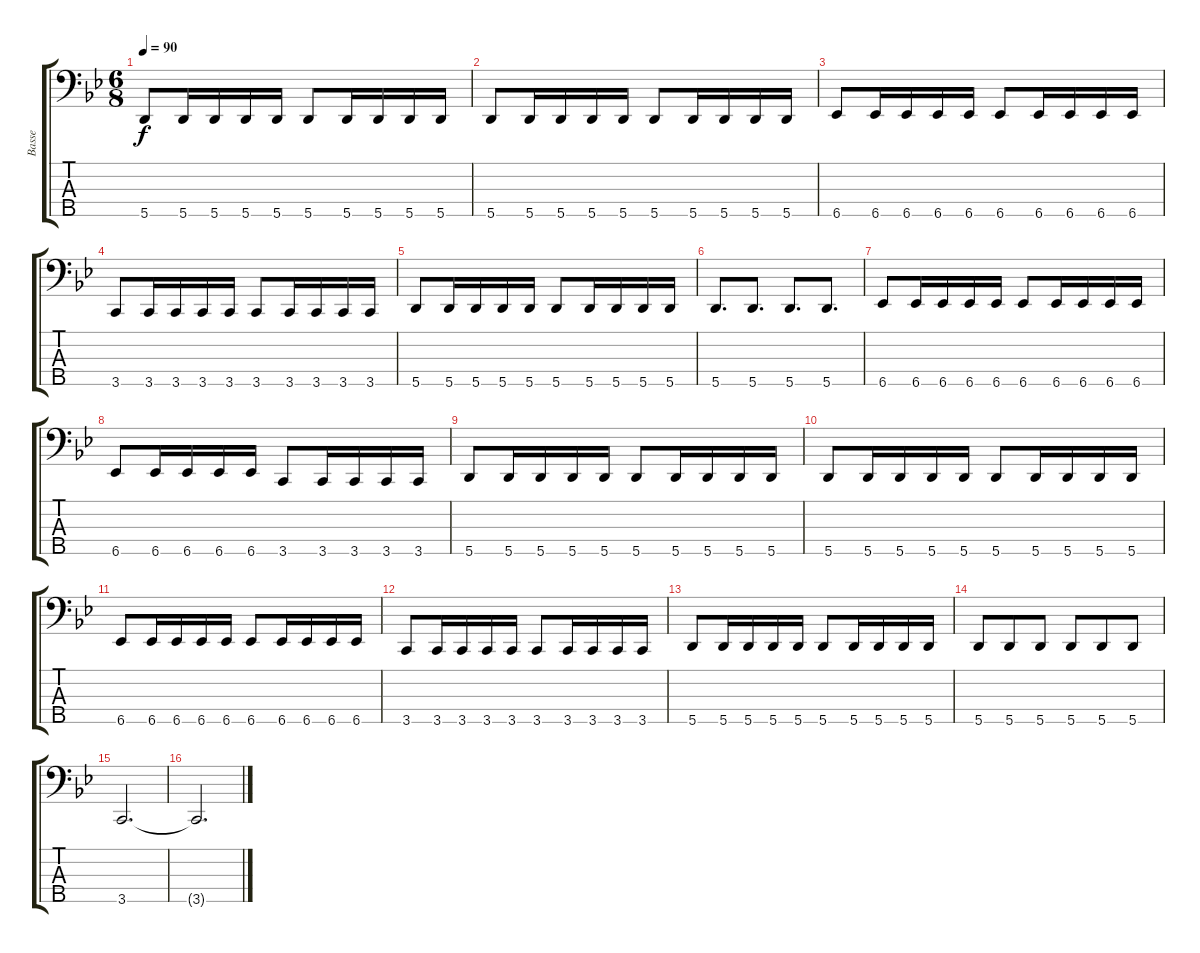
\track ("Basse" "Basse") {instrument electricbassfinger}
\staff {score tabs}
\tuning (G2 D2 A1 E1 A0) {hide}
\ts (6 8)
\tempo 90
\clef f4
\ks bb
5.5.8{dy f} 5.5.16 5.5.16 5.5.16 5.5.16 5.5.8 5.5.16 5.5.16 5.5.16 5.5.16 |
5.5.8 5.5.16 5.5.16 5.5.16 5.5.16 5.5.8 5.5.16 5.5.16 5.5.16 5.5.16 |
6.5.8 6.5.16 6.5.16 6.5.16 6.5.16 6.5.8 6.5.16 6.5.16 6.5.16 6.5.16 |
3.5.8 3.5.16 3.5.16 3.5.16 3.5.16 3.5.8 3.5.16 3.5.16 3.5.16 3.5.16 |
5.5.8 5.5.16 5.5.16 5.5.16 5.5.16 5.5.8 5.5.16 5.5.16 5.5.16 5.5.16 |
5.5.8{d} 5.5.8{d} 5.5.8{d} 5.5.8{d} |
6.5.8 6.5.16 6.5.16 6.5.16 6.5.16 6.5.8 6.5.16 6.5.16 6.5.16 6.5.16 |
6.5.8 6.5.16 6.5.16 6.5.16 6.5.16 3.5.8 3.5.16 3.5.16 3.5.16 3.5.16 |
5.5.8 5.5.16 5.5.16 5.5.16 5.5.16 5.5.8 5.5.16 5.5.16 5.5.16 5.5.16 |
5.5.8 5.5.16 5.5.16 5.5.16 5.5.16 5.5.8 5.5.16 5.5.16 5.5.16 5.5.16 |
6.5.8 6.5.16 6.5.16 6.5.16 6.5.16 6.5.8 6.5.16 6.5.16 6.5.16 6.5.16 |
3.5.8 3.5.16 3.5.16 3.5.16 3.5.16 3.5.8 3.5.16 3.5.16 3.5.16 3.5.16 |
5.5.8 5.5.16 5.5.16 5.5.16 5.5.16 5.5.8 5.5.16 5.5.16 5.5.16 5.5.16 |
5.5.8 5.5.8 5.5.8 5.5.8 5.5.8 5.5.8 |
3.5.2{d} |
3.5{t}.2{d}
